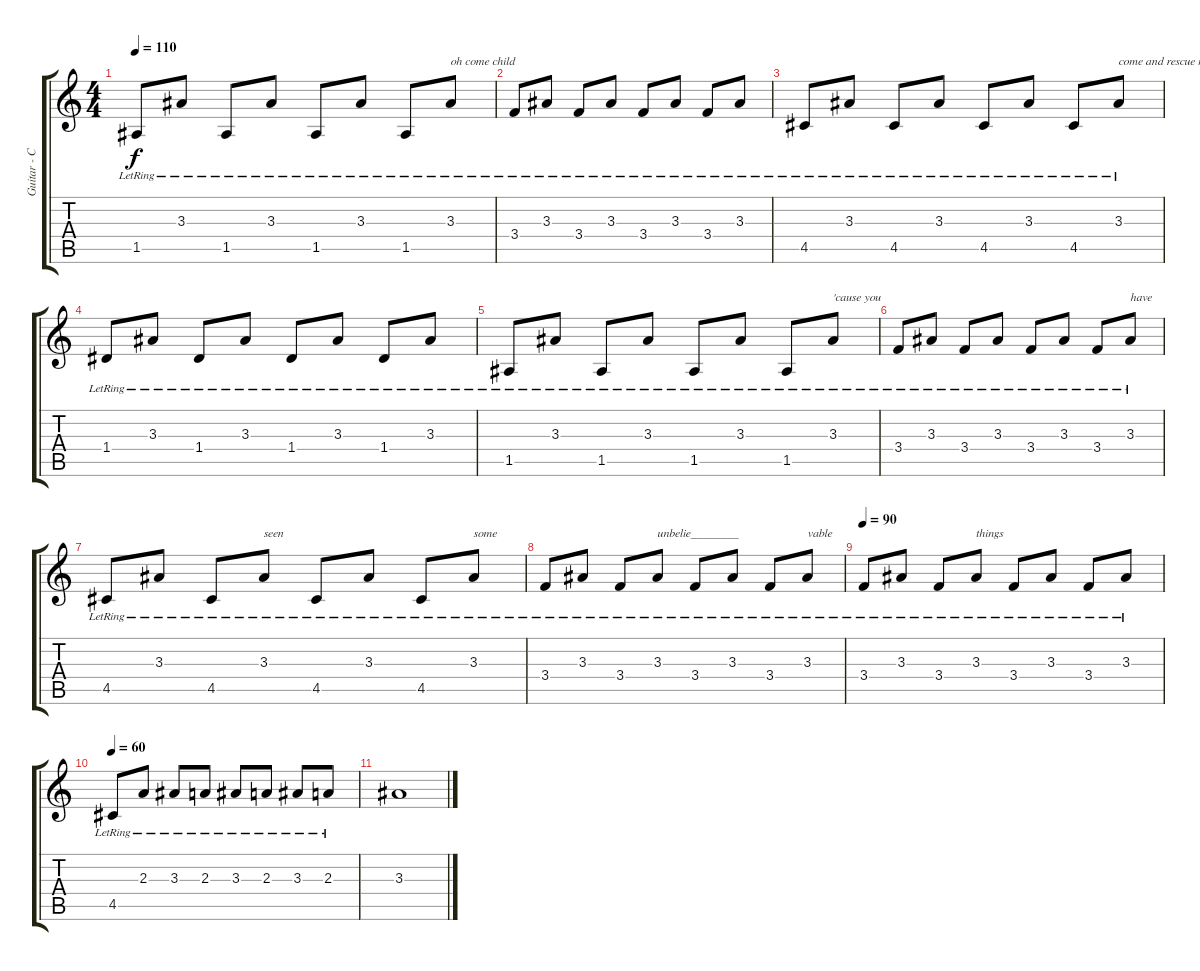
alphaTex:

\track ("Guitar - Chan Marshall" "Guitar - C") {instrument electricguitarjazz}
\staff {score tabs}
\tuning (E4 B3 G3 D3 A2 E2) {hide}
\ts (4 4)
\tempo 110
\clef g2
\ks c
1.5{lr}.8{dy f} 3.3{lr}.8 1.5{lr}.8 3.3{lr}.8 1.5{lr}.8 3.3{lr}.8 1.5{lr}.8 3.3{lr}.8{txt "oh come child"} |
3.4{lr}.8 3.3{lr}.8 3.4{lr}.8 3.3{lr}.8 3.4{lr}.8 3.3{lr}.8 3.4{lr}.8 3.3{lr}.8 |
4.5{lr}.8 3.3{lr}.8 4.5{lr}.8 3.3{lr}.8 4.5{lr}.8 3.3{lr}.8 4.5{lr}.8 3.3{lr}.8{txt "come and rescue me"} |
1.4{lr}.8 3.3{lr}.8 1.4{lr}.8 3.3{lr}.8 1.4{lr}.8 3.3{lr}.8 1.4{lr}.8 3.3{lr}.8 |
1.5{lr}.8 3.3{lr}.8 1.5{lr}.8 3.3{lr}.8 1.5{lr}.8 3.3{lr}.8 1.5{lr}.8 3.3{lr}.8{txt "'cause you"} |
3.4{lr}.8 3.3{lr}.8 3.4{lr}.8 3.3{lr}.8 3.4{lr}.8 3.3{lr}.8 3.4{lr}.8 3.3{lr}.8{txt "have"} |
4.5{lr}.8 3.3{lr}.8 4.5{lr}.8 3.3{lr}.8{txt "seen"} 4.5{lr}.8 3.3{lr}.8 4.5{lr}.8 3.3{lr}.8{txt "some"} |
3.4{lr}.8 3.3{lr}.8 3.4{lr}.8 3.3{lr}.8{txt "unbelie________"} 3.4{lr}.8 3.3{lr}.8 3.4{lr}.8 3.3{lr}.8{txt "vable"} |
\tempo 90
3.4{lr}.8 3.3{lr}.8 3.4{lr}.8 3.3{lr}.8{txt "things"} 3.4{lr}.8 3.3{lr}.8 3.4{lr}.8 3.3{lr}.8 |
\tempo 60
4.5{lr}.8 2.3{lr}.8 3.3{lr}.8 2.3{lr}.8 3.3{lr}.8 2.3{lr}.8 3.3{lr}.8 2.3{lr}.8 |
3.3.1
